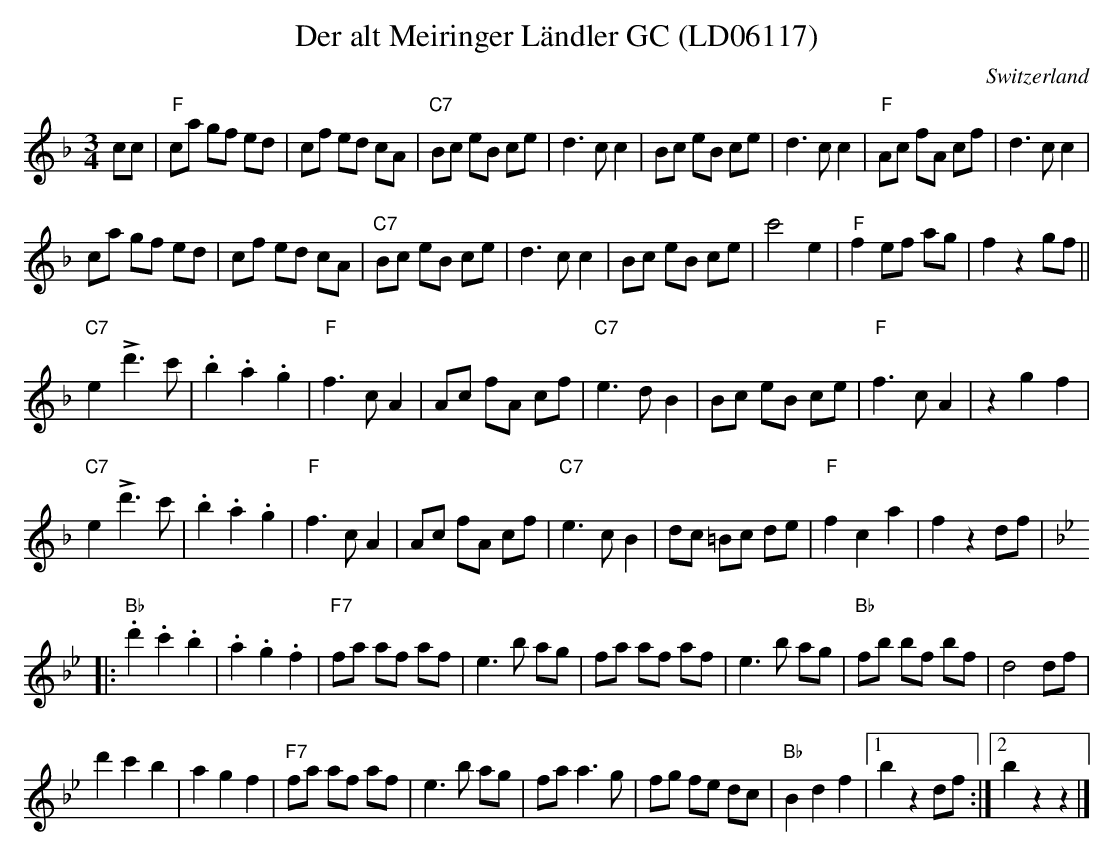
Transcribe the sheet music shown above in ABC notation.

X:1
T: Der alt Meiringer Ländler GC (LD06117)
O:Switzerland
M:3/4
L:1/8
K:F major
cc | "F"ca gf ed | cf ed cA | "C7"Bc eB ce | d3cc2 | Bc eB ce | d3cc2 | "F"Ac fA cf | d3cc2 |
ca gf ed | cf ed cA | "C7"Bc eB ce | d3cc2 | Bc eB ce | c'4e2 | "F"f2ef ag | f2z2gf ||
"C7"e2+>+d'3c' | .b2.a2.g2 | "F"f3cA2 | Ac fA cf | "C7"e3dB2 | Bc eB ce | "F"f3cA2 |  z2g2f2 |
"C7"e2+>+d'3c' | .b2.a2.g2 | "F"f3cA2 | Ac fA cf | "C7"e3cB2 | dc =Bc de | "F"f2c2a2 | f2z2df | [K:Bb]
|: "Bb".d'2.c'2.b2 | .a2.g2.f2 | "F7"fa af af | e3b ag | fa af af | e3b ag | "Bb"fb bf bf | d4df |
d'2c'2b2 | a2g2f2 | "F7"fa af af | e3b ag | fa a3g | fg fe dc | "Bb"B2d2f2 |1 b2z2df :|2 b2z2z2 |]
